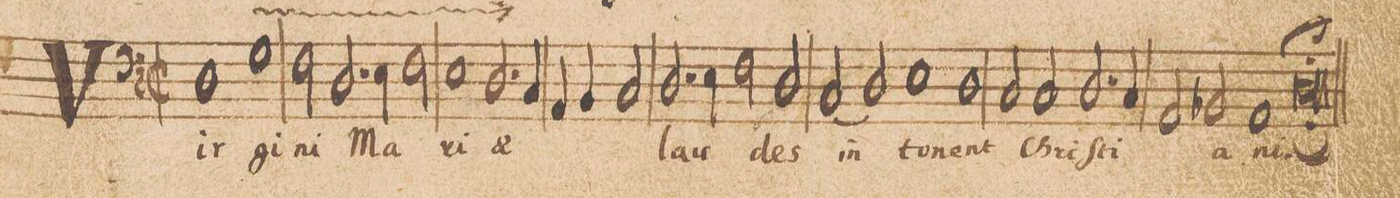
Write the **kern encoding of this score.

**kern	**text	**text
*I"BASSVS.	*	*
*clefF4	*	*
*k[]	*	*
*met(C|)	*	*
*M2/1	*	*
*all\right	*	*
1D	Vir-	.
1G	-gi-	.
=2-	=2-	=2-
*2\right	*	*
2F\	-ni	.
2.D/	Ma-	.
4E\	.	.
2F\	.	.
=3-	=3-	=3-
1E	-ri-	.
2.D/	-ae	.
4C/	.	.
=4-	=4-	=4-
4AA/	.	.
4BB/	.	.
2C/	.	.
2.D/	lau-	.
4E\	.	.
=5-	=5-	=5-
2F\	.	.
2D/	-des	.
(2C/	in-	.
2D/)	.	.
=6-	=6-	=6-
1E	-to-	.
1D	.	.
=7-	=7-	=7-
2C/	-nent	.
2C/	Chri-	.
2.D/	-ſti-	.
4C/	.	.
=8-	=8-	=8-
2AA/	.	.
2BB-X/	-a-	.
1AA	-ni.	.
=9-	=9-	=9-
0D;;	.	.
=10||	=10||	=10||
*-	*-	*-
